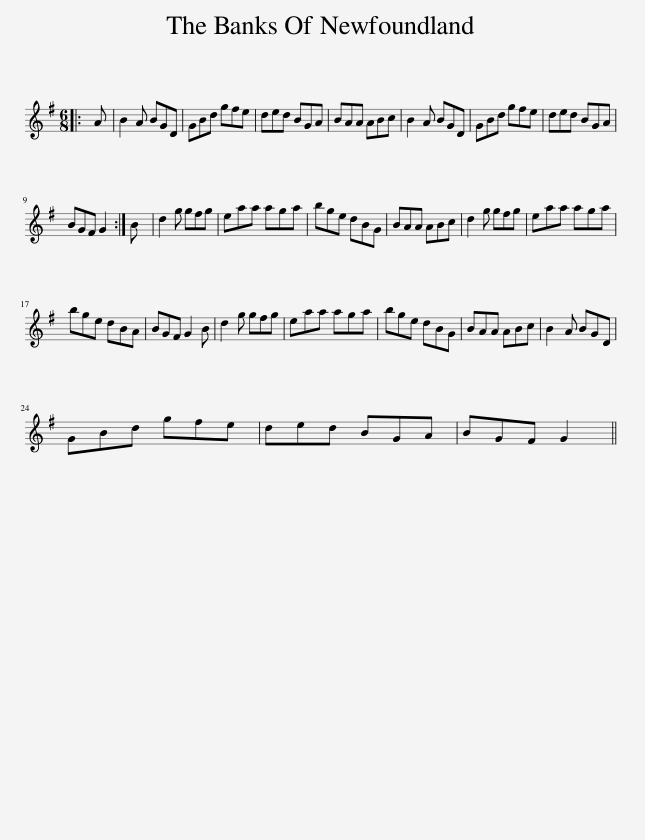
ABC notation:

X:1
L:1/8
M:6/8
I:linebreak $
K:G
V:1 treble
V:1
|: A | B2 A BGD | GBd gfe | ded BGA | BAA ABc | %5
 B2 A BGD | GBd gfe | ded BGA |$ BGF G2 :| B | %10
 d2 g gfg | eaa aga | bge dBG | BAA ABc | d2 g gfg | %15
 eaa aga |$ bge dBA | BGF G2 B | d2 g gfg | eaa aga | %20
 bge dBG | BAA ABc | B2 A BGD |$ GBd gfe | ded BGA | %25
 BGF G2 || %26
